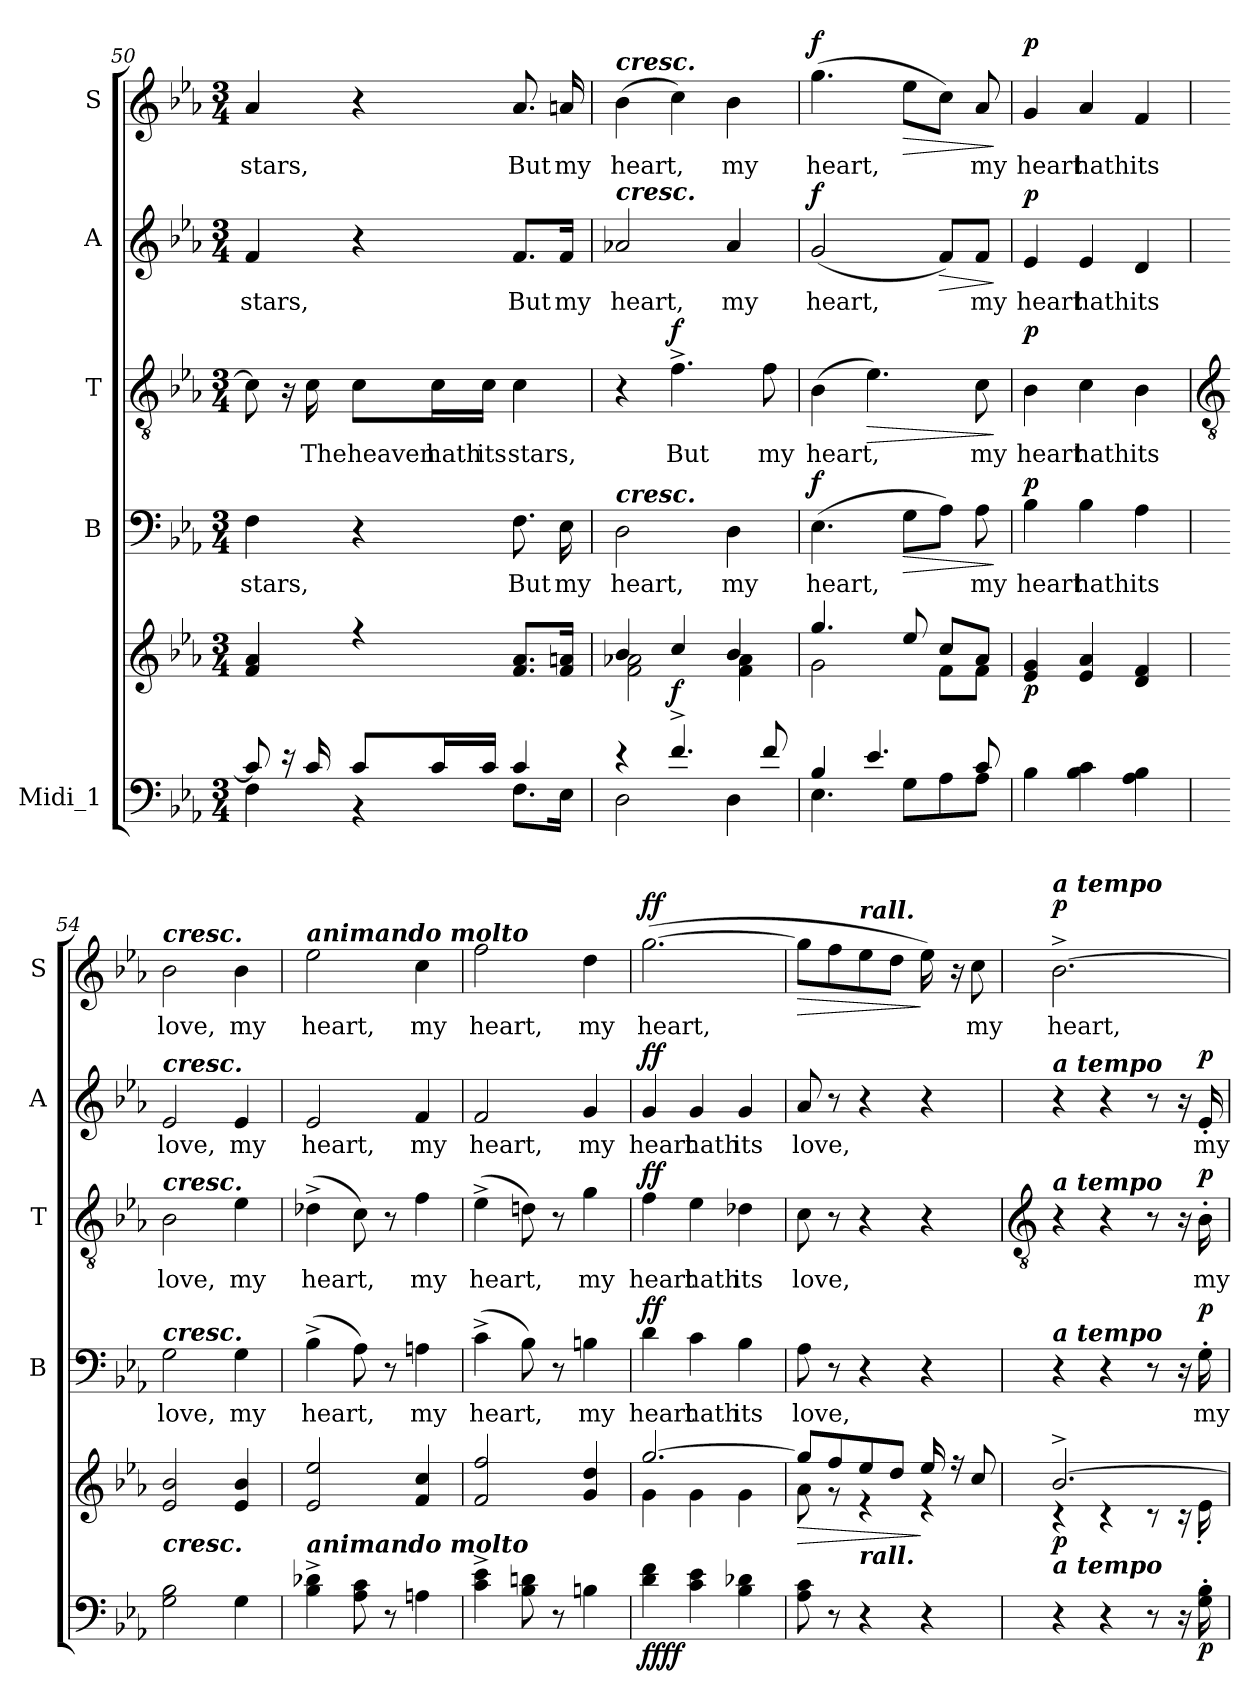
**kern	**kern	**dynam	**kern	**text	**dynam	**kern	**text	**dynam	**kern	**text	**dynam	**kern	**text	**dynam
*part5	*part5	*part5	*part4	*part4	*part4	*part3	*part3	*part3	*part2	*part2	*part2	*part1	*part1	*part1
*staff6	*staff5	*staff5/6	*staff4	*staff4	*staff4	*staff3	*staff3	*staff3	*staff2	*staff2	*staff2	*staff1	*staff1	*staff1
*I"Midi_1	*	*	*I"B	*	*	*I"T	*	*	*I"A	*	*	*I"S	*	*
*	*	*	*I'B	*	*	*I'T	*	*	*I'A	*	*	*I'S	*	*
!!LO:LB:g=z
*clefF4	*clefG2	*	*clefF4	*	*	*clefGv2	*	*	*clefG2	*	*	*clefG2	*	*
*k[b-e-a-]	*k[b-e-a-]	*	*k[b-e-a-]	*	*	*k[b-e-a-]	*	*	*k[b-e-a-]	*	*	*k[b-e-a-]	*	*
*E-:	*E-:	*	*E-:	*	*	*E-:	*	*	*E-:	*	*	*E-:	*	*
*M3/4	*M3/4	*	*M3/4	*	*	*M3/4	*	*	*M3/4	*	*	*M3/4	*	*
=50	=50	=50	=50	=50	=50	=50	=50	=50	=50	=50	=50	=50	=50	=50
*^	*^	*	*	*	*	*	*	*	*	*	*	*	*	*
!	!	!	!LO:N:vis=1	!	!	!LO:LY:b	!	!	!	!	!	!LO:LY:b	!	!	!LO:LY:b	!
8c/]	4F\	4f/ 4a-/	2.ryy	.	4F	stars,	.	8c]	.	.	4f	stars,	.	4a-	stars,	.
16r	.	.	.	.	.	.	.	16r	.	.	.	.	.	.	.	.
!	!	!	!	!	!	!	!	!	!LO:LY:b	!	!	!	!	!	!	!
16c/	.	.	.	.	.	.	.	16c	The	.	.	.	.	.	.	.
!	!	!	!	!	!	!	!	!	!LO:LY:b	!	!	!	!	!	!	!
8c/L	4r	4r	.	.	4r	.	.	8c\L	heaven	.	4r	.	.	4r	.	.
!	!	!	!	!	!	!	!	!	!LO:LY:b	!	!	!	!	!	!	!
16c/L	.	.	.	.	.	.	.	16c\L	hath	.	.	.	.	.	.	.
!	!	!	!	!	!	!	!	!	!LO:LY:b	!	!	!	!	!	!	!
16c/JJ	.	.	.	.	.	.	.	16c\JJ	its	.	.	.	.	.	.	.
!	!	!	!	!	!	!LO:LY:b	!	!	!LO:LY:b	!	!	!LO:LY:b	!	!	!LO:LY:b	!
4c/	8.F\L	8.f/ 8.a-/L	.	.	8.F	But	.	4c	stars,	.	8.f/L	But	.	8.a-	But	.
!	!	!	!	!	!	!LO:LY:b	!	!	!	!	!	!LO:LY:b	!	!	!LO:LY:b	!
.	16E-\J	16f/ 16an/J	.	.	16E-	my	.	.	.	.	16f/Jk	my	.	16an	my	.
=51	=51	=51	=51	=51	=51	=51	=51	=51	=51	=51	=51	=51	=51	=51	=51	=51
!	!	!	!	!	!	!	!	!	!	!	!	!	!	!LO:TX:a:Bi:t=cresc.	!	!
!	!	!	!	!	!	!	!	!	!	!	!LO:TX:a:Bi:t=cresc.	!	!	!	!	!
!	!	!	!	!	!LO:TX:a:Bi:t=cresc.	!	!	!	!	!	!	!	!	!	!	!
!	!	!	!	!	!	!LO:LY:b	!	!	!	!	!	!LO:LY:b	!	!	!LO:LY:b	!
4r	2D\	4b-/	2f\ 2a-X\	.	2D	heart,	.	4r	.	.	2a-X	heart,	.	(>4b-	heart,	.
!	!	!	!	!LO:DY:a=2	!	!	!	!	!LO:LY:b	!LO:DY:b	!	!	!	!	!	!
4.f^/	.	4cc/	.	f	.	.	.	4.f^	But	f	.	.	.	4cc)	.	.
!	!	!	!	!	!	!LO:LY:b	!	!	!	!	!	!LO:LY:b	!	!	!LO:LY:b	!
.	4D\	4b-/	4f\ 4a-\	.	4D	my	.	.	.	.	4a-	my	.	4b-	my	.
!	!	!	!	!	!	!	!	!	!LO:LY:b	!	!	!	!	!	!	!
8f/	.	.	.	.	.	.	.	8f	my	.	.	.	.	.	.	.
=52	=52	=52	=52	=52	=52	=52	=52	=52	=52	=52	=52	=52	=52	=52	=52	=52
!	!	!	!	!	!	!LO:LY:b	!LO:DY:b	!	!LO:LY:b	!	!	!LO:LY:b	!LO:DY:b	!	!LO:LY:b	!LO:DY:b
4B-/	4.E-\	4.gg/	2g\	.	(>4.E-	heart,	f	(>4B-	heart,	.	(<2g	heart,	f	(>4.gg	heart,	f
!	!	!	!	!	!	!	!	!	!	!LO:HP:b	!	!	!	!	!	!
4.e-/	.	.	.	.	.	.	.	4.e-)	.	>	.	.	.	.	.	.
!	!	!	!	!	!	!	!LO:HP:b	!	!	!	!	!	!	!	!	!LO:HP:b
.	8G\L	8ee-/	.	.	8GL	.	>	.	.	.	.	.	.	8ee-L	.	>
!	!	!	!	!	!	!	!	!	!	!	!	!	!LO:HP:b	!	!	!
.	8A-\	8cc/L	8f\L	.	8A-J)	.	.	.	.	.	8f/L)	.	>	8ccJ)	.	.
!	!	!	!	!	!	!LO:LY:b	!	!	!LO:LY:b	!	!	!LO:LY:b	!	!	!LO:LY:b	!
8c/	8A-\J	8a-/J	8f\J	.	8A-	my	.	8c	my	.	8f/J	my	.	8a-	my	.
*v	*v	*	*	*	*	*	*	*	*	*	*	*	*	*	*	*
*	*v	*v	*	*	*	*	*	*	*	*	*	*	*	*	*
.	.	.	.	.	]	.	.	]	.	.	]	.	.	]
=53	=53	=53	=53	=53	=53	=53	=53	=53	=53	=53	=53	=53	=53	=53
!LO:N:vis=1	!	!LO:DY:b	!	!LO:LY:b	!LO:DY:b	!	!LO:LY:b	!LO:DY:b	!	!LO:LY:b	!LO:DY:b	!	!LO:LY:b	!LO:DY:b
*^	*^	*	*	*	*	*	*	*	*	*	*	*	*	*
2.ryy	4B-\	4e-/ 4g/	2.ryy	p	4B-	heart	p	4B-	heart	p	4e-	heart	p	4g	heart	p
!	!	!	!	!	!	!LO:LY:b	!	!	!LO:LY:b	!	!	!LO:LY:b	!	!	!LO:LY:b	!
.	4B-\ 4c\	4e-/ 4a-/	.	.	4B-	hath	.	4c	hath	.	4e-	hath	.	4a-	hath	.
!	!	!	!	!	!	!LO:LY:b	!	!	!LO:LY:b	!	!	!LO:LY:b	!	!	!LO:LY:b	!
.	4A-\ 4B-\	4d/ 4f/	.	.	4A-	its	.	4B-	its	.	4d	its	.	4f	its	.
*v	*v	*	*	*	*	*	*	*	*	*	*	*	*	*	*	*
!!LO:LB:g=z
=54	=54	=54	=54	=54	=54	=54	=54	=54	=54	=54	=54	=54	=54	=54	=54
*	*	*	*	*	*	*	*clefGv2	*	*	*	*	*	*	*	*
*^	*	*	*	*	*	*	*	*	*	*	*	*	*	*	*
!	!	!	!	!	!	!	!	!	!	!	!	!	!	!LO:TX:a:Bi:t=cresc.	!	!
!	!	!	!	!	!	!	!	!	!	!	!LO:TX:a:Bi:t=cresc.	!	!	!	!	!
!	!	!	!	!	!	!	!	!LO:TX:a:Bi:t=cresc.	!	!	!	!	!	!	!	!
!	!	!	!	!	!LO:TX:a:Bi:t=cresc.	!	!	!	!	!	!	!	!	!	!	!
!	!	!LO:TX:b:Bi:t=cresc.	!	!	!	!	!	!	!	!	!	!	!	!	!	!
!	!	!	!LO:N:vis=1	!	!	!LO:LY:b	!	!	!LO:LY:b	!	!	!LO:LY:b	!	!	!LO:LY:b	!
*v	*v	*	*	*	*	*	*	*	*	*	*	*	*	*	*	*
2G 2B-	2e- 2b-	2.ryy	.	2G	love,	.	2B-	love,	.	2e-	love,	.	2b-	love,	.
!	!	!	!	!	!LO:LY:b	!	!	!LO:LY:b	!	!	!LO:LY:b	!	!	!LO:LY:b	!
4G	4e- 4b-	.	.	4G	my	.	4e-	my	.	4e-	my	.	4b-	my	.
=55	=55	=55	=55	=55	=55	=55	=55	=55	=55	=55	=55	=55	=55	=55	=55
!	!	!	!	!	!	!	!	!	!	!	!	!	!LO:TX:a:Bi:t=animando molto	!	!
!	!LO:TX:b:Bi:t=animando molto	!	!	!	!	!	!	!	!	!	!	!	!	!	!
!	!	!LO:N:vis=1	!	!	!LO:LY:b	!	!	!LO:LY:b	!	!	!LO:LY:b	!	!	!LO:LY:b	!
4B-^ 4d-X^	2e- 2ee-	2.ryy	.	(>4B-^	heart,	.	(>4d-X^	heart,	.	2e-	heart,	.	2ee-	heart,	.
8A- 8c	.	.	.	8A-)	.	.	8c)	.	.	.	.	.	.	.	.
8r	.	.	.	8r	.	.	8r	.	.	.	.	.	.	.	.
!	!	!	!	!	!LO:LY:b	!	!	!LO:LY:b	!	!	!LO:LY:b	!	!	!LO:LY:b	!
4An	4f 4cc	.	.	4An	my	.	4f	my	.	4f	my	.	4cc	my	.
=56	=56	=56	=56	=56	=56	=56	=56	=56	=56	=56	=56	=56	=56	=56	=56
!	!	!LO:N:vis=1	!	!	!LO:LY:b	!	!	!LO:LY:b	!	!	!LO:LY:b	!	!	!LO:LY:b	!
4c^ 4e-^	2f 2ff	2.ryy	.	(>4c^	heart,	.	(>4e-^	heart,	.	2f	heart,	.	2ff	heart,	.
8B- 8dn	.	.	.	8B-)	.	.	8dn)	.	.	.	.	.	.	.	.
8r	.	.	.	8r	.	.	8r	.	.	.	.	.	.	.	.
!	!	!	!	!	!LO:LY:b	!	!	!LO:LY:b	!	!	!LO:LY:b	!	!	!LO:LY:b	!
4Bn	4g 4dd	.	.	4Bn	my	.	4g	my	.	4g	my	.	4dd	my	.
=57	=57	=57	=57	=57	=57	=57	=57	=57	=57	=57	=57	=57	=57	=57	=57
!	!	!	!LO:DY:b=2	!	!LO:LY:b	!	!	!LO:LY:b	!	!	!LO:LY:b	!	!	!LO:LY:b	!
!	!	!	!LO:DY:n=1:b	!	!	!LO:DY:b	!	!	!LO:DY:b	!	!	!LO:DY:b	!	!	!LO:DY:b
4d 4f	[2.gg/	4g\	ff ff	4d	heart	ff	4f	heart	ff	4g	heart	ff	(>[2.gg	heart,	ff
!	!	!	!	!	!LO:LY:b	!	!	!LO:LY:b	!	!	!LO:LY:b	!	!	!	!
4c 4e-	.	4g\	.	4c	hath	.	4e-	hath	.	4g	hath	.	.	.	.
!	!	!	!	!	!LO:LY:b	!	!	!LO:LY:b	!	!	!LO:LY:b	!	!	!	!
4B- 4d-X	.	4g\	.	4B-	its	.	4d-X	its	.	4g	its	.	.	.	.
=58	=58	=58	=58	=58	=58	=58	=58	=58	=58	=58	=58	=58	=58	=58	=58
!	!	!	!LO:HP:b	!	!LO:LY:b	!	!	!LO:LY:b	!	!	!LO:LY:b	!	!	!	!LO:HP:b
8A- 8c	8gg/L]	8a-\	>	8A-	love,	.	8c	love,	.	8a-	love,	.	8ggL]	.	>
8r	8ff/	8r	.	8r	.	.	8r	.	.	8r	.	.	8ff	.	.
!	!	!	!	!	!	!	!	!	!	!	!	!	!LO:TX:a:Bi:t=rall.	!	!
!	!LO:TX:b:Bi:t=rall.	!	!	!	!	!	!	!	!	!	!	!	!	!	!
4r	8ee-/	4r	.	4r	.	.	4r	.	.	4r	.	.	8ee-	.	.
.	8dd/J	.	.	.	.	.	.	.	.	.	.	.	8ddJ	.	.
4r	16ee-/	4r	]	4r	.	.	4r	.	.	4r	.	.	16ee-)	.	]
.	16r	.	.	.	.	.	.	.	.	.	.	.	16r	.	.
!	!	!	!	!	!	!	!	!	!	!	!	!	!	!LO:LY:b	!
.	8cc/	.	.	.	.	.	.	.	.	.	.	.	8cc	my	.
!!LO:LB:g=z
=59	=59	=59	=59	=59	=59	=59	=59	=59	=59	=59	=59	=59	=59	=59	=59
*	*	*	*	*	*	*	*clefGv2	*	*	*	*	*	*	*	*
!	!	!	!	!	!	!	!	!	!	!	!	!	!LO:TX:a:Bi:t=a tempo	!	!
!	!	!	!	!	!	!	!	!	!	!LO:TX:a:Bi:t=a tempo	!	!	!	!	!
!	!	!	!	!	!	!	!LO:TX:a:Bi:t=a tempo	!	!	!	!	!	!	!	!
!	!	!	!	!LO:TX:a:Bi:t=a tempo	!	!	!	!	!	!	!	!	!	!	!
!	!LO:TX:b:Bi:t=a tempo	!	!	!	!	!	!	!	!	!	!	!	!	!	!
!	!	!	!LO:DY:b	!	!	!	!	!	!	!	!	!	!	!LO:LY:b	!LO:DY:b
4r	[2.b-^/	4r	p	4r	.	.	4r	.	.	4r	.	.	[2.b-^	heart,	p
4r	.	4r	.	4r	.	.	4r	.	.	4r	.	.	.	.	.
8r	.	8r	.	8r	.	.	8r	.	.	8r	.	.	.	.	.
16r	.	16r	.	16r	.	.	16r	.	.	16r	.	.	.	.	.
!	!	!	!LO:DY:b=2	!	!LO:LY:b	!LO:DY:b	!	!LO:LY:b	!LO:DY:b	!	!LO:LY:b	!LO:DY:b	!	!	!
16G' 16B-'	.	16e-'\	p	16G'	my	p	16B-'	my	p	16e-'	my	p	.	.	.
*	*v	*v	*	*	*	*	*	*	*	*	*	*	*	*	*
=	=	=	=	=	=	=	=	=	=	=	=	=	=	=
*-	*-	*-	*-	*-	*-	*-	*-	*-	*-	*-	*-	*-	*-	*-
